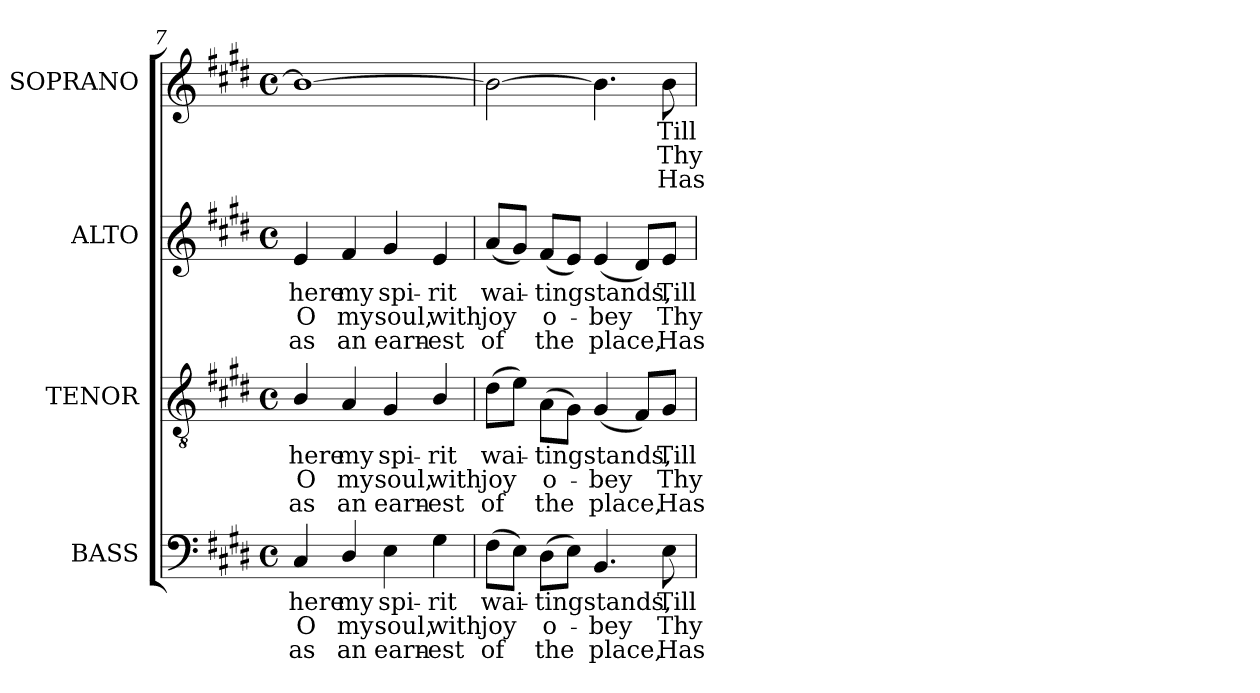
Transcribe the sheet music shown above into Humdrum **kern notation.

**kern	**text	**text	**text	**kern	**text	**text	**text	**kern	**text	**text	**text	**kern	**text	**text	**text
*part4	*part4	*part4	*part4	*part3	*part3	*part3	*part3	*part2	*part2	*part2	*part2	*part1	*part1	*part1	*part1
*staff4	*staff4	*staff4	*staff4	*staff3	*staff3	*staff3	*staff3	*staff2	*staff2	*staff2	*staff2	*staff1	*staff1	*staff1	*staff1
*I"BASS	*	*	*	*I"TENOR	*	*	*	*I"ALTO	*	*	*	*I"SOPRANO	*	*	*
*I'B.	*	*	*	*I'T.	*	*	*	*I'A.	*	*	*	*I'S.	*	*	*
*clefF4	*	*	*	*clefGv2	*	*	*	*clefG2	*	*	*	*clefG2	*	*	*
*	*	*	*	*ITrd7c12	*	*	*	*	*	*	*	*	*	*	*
*k[f#c#g#d#]	*	*	*	*k[f#c#g#d#]	*	*	*	*k[f#c#g#d#]	*	*	*	*k[f#c#g#d#]	*	*	*
*E:	*	*	*	*E:	*	*	*	*E:	*	*	*	*E:	*	*	*
*M4/4	*	*	*	*M4/4	*	*	*	*M4/4	*	*	*	*M4/4	*	*	*
*met(c)	*	*	*	*met(c)	*	*	*	*met(c)	*	*	*	*met(c)	*	*	*
=7	=7	=7	=7	=7	=7	=7	=7	=7	=7	=7	=7	=7	=7	=7	=7
!	!LO:LY:b:color=#000000	!LO:LY:b:color=#000000	!LO:LY:b:color=#000000	!	!	!	!	!	!	!	!	!	!	!	!
!	!	!	!	!	!LO:LY:b:color=#000000	!LO:LY:b:color=#000000	!LO:LY:b:color=#000000	!	!	!	!	!	!	!	!
!	!	!	!	!	!	!	!	!	!LO:LY:b:color=#000000	!LO:LY:b:color=#000000	!LO:LY:b:color=#000000	!	!	!	!
4C#i/	here	O	as	4BBi/	here	O	as	4ei/	here	O	as	1bi_	.	.	.
!	!LO:LY:b:color=#000000	!LO:LY:b:color=#000000	!LO:LY:b:color=#000000	!	!	!	!	!	!	!	!	!	!	!	!
!	!	!	!	!	!LO:LY:b:color=#000000	!LO:LY:b:color=#000000	!LO:LY:b:color=#000000	!	!	!	!	!	!	!	!
!	!	!	!	!	!	!	!	!	!LO:LY:b:color=#000000	!LO:LY:b:color=#000000	!LO:LY:b:color=#000000	!	!	!	!
4D#i/	my	my	an	4AAi/	my	my	an	4f#i/	my	my	an	.	.	.	.
!	!LO:LY:b:color=#000000	!LO:LY:b:color=#000000	!LO:LY:b:color=#000000	!	!	!	!	!	!	!	!	!	!	!	!
!	!	!	!	!	!LO:LY:b:color=#000000	!LO:LY:b:color=#000000	!LO:LY:b:color=#000000	!	!	!	!	!	!	!	!
!	!	!	!	!	!	!	!	!	!LO:LY:b:color=#000000	!LO:LY:b:color=#000000	!LO:LY:b:color=#000000	!	!	!	!
4Ei\	spi-	soul,	earn-	4GG#i/	spi-	soul,	earn-	4g#i/	spi-	soul,	earn-	.	.	.	.
!	!LO:LY:b:color=#000000	!LO:LY:b:color=#000000	!LO:LY:b:color=#000000	!	!	!	!	!	!	!	!	!	!	!	!
!	!	!	!	!	!LO:LY:b:color=#000000	!LO:LY:b:color=#000000	!LO:LY:b:color=#000000	!	!	!	!	!	!	!	!
!	!	!	!	!	!	!	!	!	!LO:LY:b:color=#000000	!LO:LY:b:color=#000000	!LO:LY:b:color=#000000	!	!	!	!
4G#i\	-rit	with	-est	4BBi/	-rit	with	-est	4ei/	-rit	with	-est	.	.	.	.
=8	=8	=8	=8	=8	=8	=8	=8	=8	=8	=8	=8	=8	=8	=8	=8
!	!LO:LY:b:color=#000000	!LO:LY:b:color=#000000	!LO:LY:b:color=#000000	!	!	!	!	!	!	!	!	!	!	!	!
!	!	!	!	!	!LO:LY:b:color=#000000	!LO:LY:b:color=#000000	!LO:LY:b:color=#000000	!	!	!	!	!	!	!	!
!	!	!	!	!	!	!	!	!	!LO:LY:b:color=#000000	!LO:LY:b:color=#000000	!LO:LY:b:color=#000000	!	!	!	!
(8F#i\L	wai-	joy	of	(8D#i\L	wai-	joy	of	(8ai/L	wai-	joy	of	2bi\_	.	.	.
8Ei\J)	.	.	.	8Ei\J)	.	.	.	8g#i/J)	.	.	.	.	.	.	.
!	!LO:LY:b:color=#000000	!LO:LY:b:color=#000000	!LO:LY:b:color=#000000	!	!	!	!	!	!	!	!	!	!	!	!
!	!	!	!	!	!LO:LY:b:color=#000000	!LO:LY:b:color=#000000	!LO:LY:b:color=#000000	!	!	!	!	!	!	!	!
!	!	!	!	!	!	!	!	!	!LO:LY:b:color=#000000	!LO:LY:b:color=#000000	!LO:LY:b:color=#000000	!	!	!	!
(8D#i\L	-ting	o-	the	(8AAi\L	-ting	o-	the	(8f#i/L	-ting	o-	the	.	.	.	.
8Ei\J)	.	.	.	8GG#i\J)	.	.	.	8ei/J)	.	.	.	.	.	.	.
!	!LO:LY:b:color=#000000	!LO:LY:b:color=#000000	!LO:LY:b:color=#000000	!	!	!	!	!	!	!	!	!	!	!	!
!	!	!	!	!	!LO:LY:b:color=#000000	!LO:LY:b:color=#000000	!LO:LY:b:color=#000000	!	!	!	!	!	!	!	!
!	!	!	!	!	!	!	!	!	!LO:LY:b:color=#000000	!LO:LY:b:color=#000000	!LO:LY:b:color=#000000	!	!	!	!
4.BBi/	stands,	-bey	place,	(4GG#i/	stands,	-bey	place,	(4ei/	stands,	-bey	place,	4.bi\]	.	.	.
.	.	.	.	8FF#i/L)	.	.	.	8d#i/L)	.	.	.	.	.	.	.
!	!LO:LY:b:color=#000000	!LO:LY:b:color=#000000	!LO:LY:b:color=#000000	!	!	!	!	!	!	!	!	!	!	!	!
!	!	!	!	!	!LO:LY:b:color=#000000	!LO:LY:b:color=#000000	!LO:LY:b:color=#000000	!	!	!	!	!	!	!	!
!	!	!	!	!	!	!	!	!	!LO:LY:b:color=#000000	!LO:LY:b:color=#000000	!LO:LY:b:color=#000000	!	!	!	!
!	!	!	!	!	!	!	!	!	!	!	!	!	!LO:LY:b:color=#000000	!LO:LY:b:color=#000000	!LO:LY:b:color=#000000
8Ei\	Till	Thy	Has	8GG#i/J	Till	Thy	Has	8ei/J	Till	Thy	Has	8bi\	Till	Thy	Has
=	=	=	=	=	=	=	=	=	=	=	=	=	=	=	=
*-	*-	*-	*-	*-	*-	*-	*-	*-	*-	*-	*-	*-	*-	*-	*-
